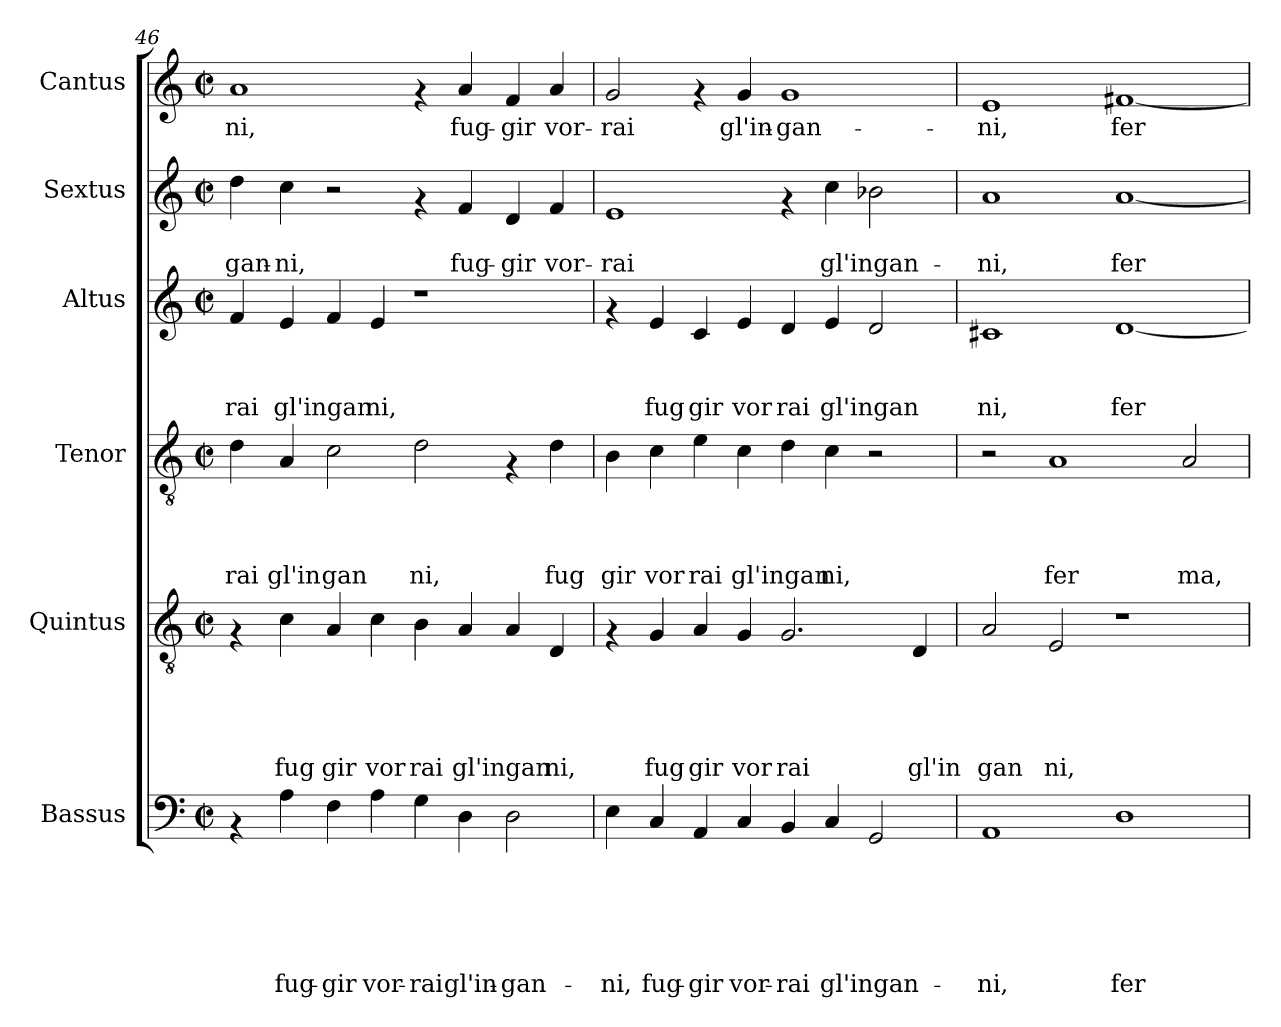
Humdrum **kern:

**kern	**text	**text	**text	**text	**text	**text	**kern	**text	**text	**text	**text	**text	**kern	**text	**text	**text	**text	**kern	**text	**text	**text	**kern	**text	**text	**kern	**text
*part6	*part6	*part6	*part6	*part6	*part6	*part6	*part5	*part5	*part5	*part5	*part5	*part5	*part4	*part4	*part4	*part4	*part4	*part3	*part3	*part3	*part3	*part2	*part2	*part2	*part1	*part1
*staff6	*staff6	*staff6	*staff6	*staff6	*staff6	*staff6	*staff5	*staff5	*staff5	*staff5	*staff5	*staff5	*staff4	*staff4	*staff4	*staff4	*staff4	*staff3	*staff3	*staff3	*staff3	*staff2	*staff2	*staff2	*staff1	*staff1
*I"Bassus	*	*	*	*	*	*	*I"Quintus	*	*	*	*	*	*I"Tenor	*	*	*	*	*I"Altus	*	*	*	*I"Sextus	*	*	*I"Cantus	*
*clefF4	*	*	*	*	*	*	*clefGv2	*	*	*	*	*	*clefGv2	*	*	*	*	*clefG2	*	*	*	*clefG2	*	*	*clefG2	*
*k[]	*	*	*	*	*	*	*k[]	*	*	*	*	*	*k[]	*	*	*	*	*k[]	*	*	*	*k[]	*	*	*k[]	*
*C:	*	*	*	*	*	*	*C:	*	*	*	*	*	*C:	*	*	*	*	*C:	*	*	*	*C:	*	*	*C:	*
*M2/2	*	*	*	*	*	*	*M2/2	*	*	*	*	*	*M2/2	*	*	*	*	*M2/2	*	*	*	*M2/2	*	*	*M2/2	*
*met(c|)	*	*	*	*	*	*	*met(c|)	*	*	*	*	*	*met(c|)	*	*	*	*	*met(c|)	*	*	*	*met(c|)	*	*	*met(c|)	*
=46	=46	=46	=46	=46	=46	=46	=46	=46	=46	=46	=46	=46	=46	=46	=46	=46	=46	=46	=46	=46	=46	=46	=46	=46	=46	=46
!	!	!	!	!	!	!	!	!	!	!	!	!	!	!	!	!	!LO:LY:b	!	!	!	!LO:LY:b	!	!	!LO:LY:b	!	!LO:LY:b
4rAA	.	.	.	.	.	.	4rF	.	.	.	.	.	4d\	.	.	.	rai	4f/	.	.	rai	4dd\	.	-gan-	1a	-ni,
!	!	!	!	!	!	!LO:LY:b	!	!	!	!	!	!LO:LY:b	!	!	!	!	!LO:LY:b	!	!	!	!LO:LY:b	!	!	!LO:LY:b	!	!
4A\	.	.	.	.	.	fug-	4c\	.	.	.	.	fug	4A/	.	.	.	gl'in	4e/	.	.	gl'ingan	4cc\	.	-ni,	.	.
!	!	!	!	!	!	!LO:LY:b	!	!	!	!	!	!LO:LY:b	!	!	!	!	!LO:LY:b	!	!	!	!	!	!	!	!	!
4F\	.	.	.	.	.	-gir	4A/	.	.	.	.	gir	2c\	.	.	.	gan	4f/	.	.	.	2r	.	.	.	.
!	!	!	!	!	!	!LO:LY:b	!	!	!	!	!	!LO:LY:b	!	!	!	!	!	!	!	!	!LO:LY:b	!	!	!	!	!
4A\	.	.	.	.	.	vor-	4c\	.	.	.	.	vor	.	.	.	.	.	4e/	.	.	ni,	.	.	.	.	.
!	!	!	!	!	!	!LO:LY:b	!	!	!	!	!	!LO:LY:b	!	!	!	!	!LO:LY:b	!	!	!	!	!	!	!	!	!
4G\	.	.	.	.	.	-rai	4B\	.	.	.	.	rai	2d\	.	.	.	ni,	1r	.	.	.	4rf	.	.	4rf	.
!	!	!	!	!	!	!LO:LY:b	!	!	!	!	!	!LO:LY:b	!	!	!	!	!	!	!	!	!	!	!	!LO:LY:b	!	!LO:LY:b
4D\	.	.	.	.	.	gl'in-	4A/	.	.	.	.	gl'ingan	.	.	.	.	.	.	.	.	.	4f/	.	fug-	4a/	fug-
!	!	!	!	!	!	!LO:LY:b	!	!	!	!	!	!	!	!	!	!	!	!	!	!	!	!	!	!LO:LY:b	!	!LO:LY:b
2D\	.	.	.	.	.	-gan-	4A/	.	.	.	.	.	4rF	.	.	.	.	.	.	.	.	4d/	.	-gir	4f/	-gir
!	!	!	!	!	!	!	!	!	!	!	!	!LO:LY:b	!	!	!	!	!LO:LY:b	!	!	!	!	!	!	!LO:LY:b	!	!LO:LY:b
.	.	.	.	.	.	.	4D/	.	.	.	.	ni,	4d\	.	.	.	fug	.	.	.	.	4f/	.	vor-	4a/	vor-
=47	=47	=47	=47	=47	=47	=47	=47	=47	=47	=47	=47	=47	=47	=47	=47	=47	=47	=47	=47	=47	=47	=47	=47	=47	=47	=47
!	!	!	!	!	!	!LO:LY:b	!	!	!	!	!	!	!	!	!	!	!LO:LY:b	!	!	!	!	!	!	!LO:LY:b	!	!LO:LY:b
4E\	.	.	.	.	.	-ni,	4rF	.	.	.	.	.	4B\	.	.	.	gir	4rf	.	.	.	1e	.	-rai	2g/	-rai
!	!	!	!	!	!	!LO:LY:b	!	!	!	!	!	!LO:LY:b	!	!	!	!	!LO:LY:b	!	!	!	!LO:LY:b	!	!	!	!	!
4C/	.	.	.	.	.	fug-	4G/	.	.	.	.	fug	4c\	.	.	.	vor	4e/	.	.	fug	.	.	.	.	.
!	!	!	!	!	!	!LO:LY:b	!	!	!	!	!	!LO:LY:b	!	!	!	!	!LO:LY:b	!	!	!	!LO:LY:b	!	!	!	!	!
4AA/	.	.	.	.	.	-gir	4A/	.	.	.	.	gir	4e\	.	.	.	rai	4c/	.	.	gir	.	.	.	4rf	.
!	!	!	!	!	!	!LO:LY:b	!	!	!	!	!	!LO:LY:b	!	!	!	!	!LO:LY:b	!	!	!	!LO:LY:b	!	!	!	!	!LO:LY:b
4C/	.	.	.	.	.	vor-	4G/	.	.	.	.	vor	4c\	.	.	.	gl'ingan	4e/	.	.	vor	.	.	.	4g/	gl'in-
!	!	!	!	!	!	!LO:LY:b	!	!	!	!	!	!LO:LY:b	!	!	!	!	!	!	!	!	!LO:LY:b	!	!	!	!	!LO:LY:b
4BB/	.	.	.	.	.	-rai	2.G/	.	.	.	.	rai	4d\	.	.	.	.	4d/	.	.	rai	4rf	.	.	1g	-gan-
!	!	!	!	!	!	!LO:LY:b	!	!	!	!	!	!	!	!	!	!	!LO:LY:b	!	!	!	!LO:LY:b	!	!	!LO:LY:b	!	!
4C/	.	.	.	.	.	gl'ingan-	.	.	.	.	.	.	4c\	.	.	.	ni,	4e/	.	.	gl'ingan	4cc\	.	gl'ingan-	.	.
2GG/	.	.	.	.	.	.	.	.	.	.	.	.	2r	.	.	.	.	2d/	.	.	.	2b-X\	.	.	.	.
!	!	!	!	!	!	!	!	!	!	!	!	!LO:LY:b	!	!	!	!	!	!	!	!	!	!	!	!	!	!
.	.	.	.	.	.	.	4D/	.	.	.	.	gl'in	.	.	.	.	.	.	.	.	.	.	.	.	.	.
=48	=48	=48	=48	=48	=48	=48	=48	=48	=48	=48	=48	=48	=48	=48	=48	=48	=48	=48	=48	=48	=48	=48	=48	=48	=48	=48
!	!	!	!	!	!	!LO:LY:b	!	!	!	!	!	!LO:LY:b	!	!	!	!	!	!	!	!	!LO:LY:b	!	!	!LO:LY:b	!	!LO:LY:b
1AA	.	.	.	.	.	-ni,	2A/	.	.	.	.	gan	2r	.	.	.	.	1c#X	.	.	ni,	1a	.	-ni,	1e	-ni,
!	!	!	!	!	!	!	!	!	!	!	!	!LO:LY:b	!	!	!	!	!LO:LY:b	!	!	!	!	!	!	!	!	!
.	.	.	.	.	.	.	2E/	.	.	.	.	ni,	1A	.	.	.	fer	.	.	.	.	.	.	.	.	.
!	!	!	!	!	!	!LO:LY:b	!	!	!	!	!	!	!	!	!	!	!	!	!	!	!LO:LY:b	!	!	!LO:LY:b	!	!LO:LY:b
1D	.	.	.	.	.	fer-	1r	.	.	.	.	.	.	.	.	.	.	[<1d	.	.	fer	[<1a	.	fer-	[<1f#X	fer-
!	!	!	!	!	!	!	!	!	!	!	!	!	!	!	!	!	!LO:LY:b	!	!	!	!	!	!	!	!	!
.	.	.	.	.	.	.	.	.	.	.	.	.	2A/	.	.	.	ma,	.	.	.	.	.	.	.	.	.
=	=	=	=	=	=	=	=	=	=	=	=	=	=	=	=	=	=	=	=	=	=	=	=	=	=	=
*-	*-	*-	*-	*-	*-	*-	*-	*-	*-	*-	*-	*-	*-	*-	*-	*-	*-	*-	*-	*-	*-	*-	*-	*-	*-	*-
